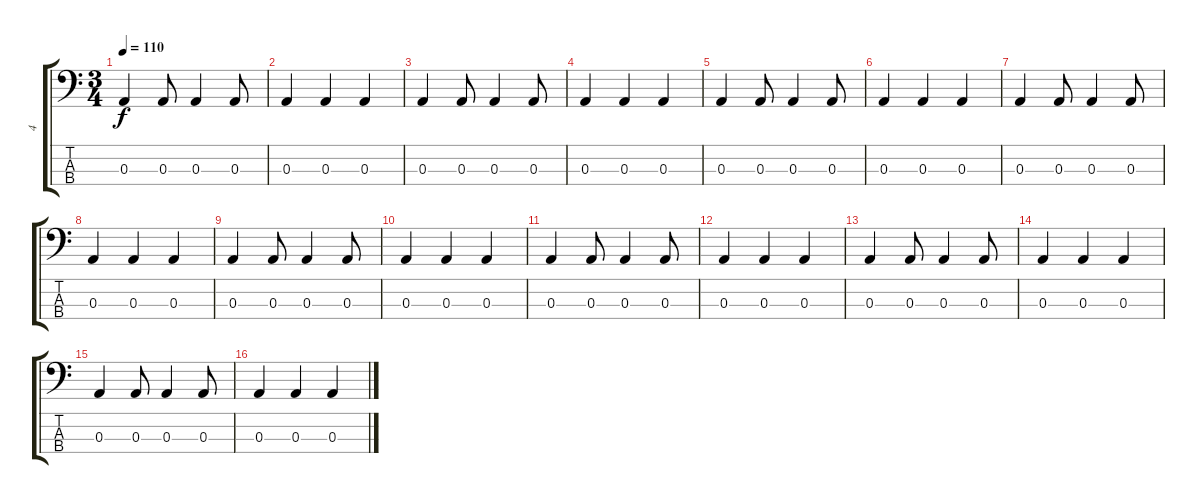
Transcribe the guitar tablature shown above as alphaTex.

\track ("4" "4") {instrument electricbassfinger}
\staff {score tabs}
\tuning (G2 D2 A1 E1) {hide}
\ts (3 4)
\tempo 110
\clef f4
\ks c
0.3.4{dy f} 0.3.8 0.3.4 0.3.8 |
0.3.4 0.3.4 0.3.4 |
0.3.4 0.3.8 0.3.4 0.3.8 |
0.3.4 0.3.4 0.3.4 |
0.3.4 0.3.8 0.3.4 0.3.8 |
0.3.4 0.3.4 0.3.4 |
0.3.4 0.3.8 0.3.4 0.3.8 |
0.3.4 0.3.4 0.3.4 |
0.3.4 0.3.8 0.3.4 0.3.8 |
0.3.4 0.3.4 0.3.4 |
0.3.4 0.3.8 0.3.4 0.3.8 |
0.3.4 0.3.4 0.3.4 |
0.3.4 0.3.8 0.3.4 0.3.8 |
0.3.4 0.3.4 0.3.4 |
0.3.4 0.3.8 0.3.4 0.3.8 |
0.3.4 0.3.4 0.3.4
